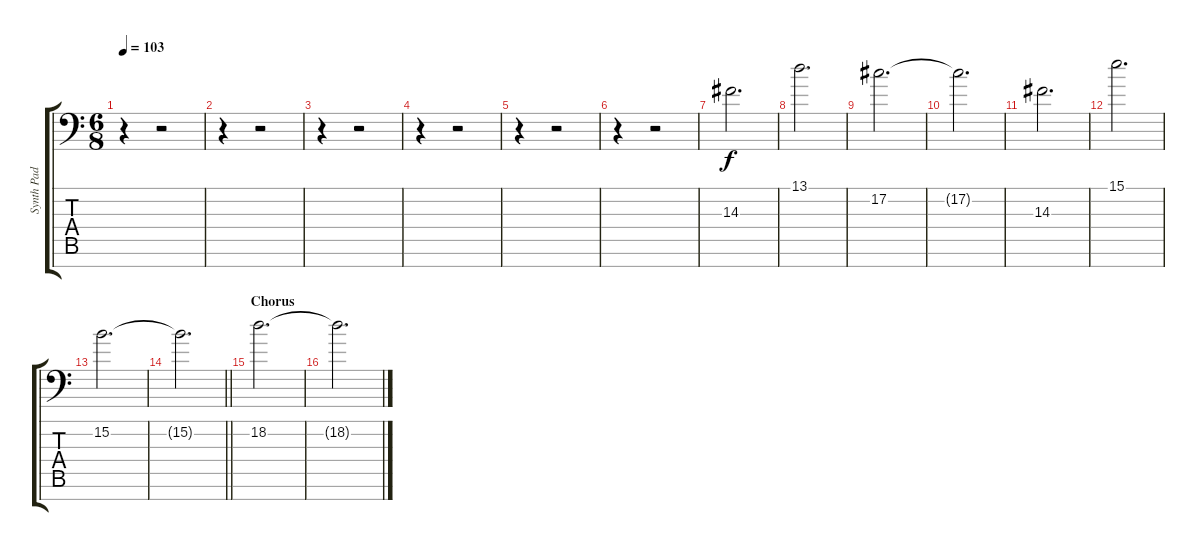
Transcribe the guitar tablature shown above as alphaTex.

\track ("Synth Pad" "Synth Pad") {instrument pad2warm}
\staff {score tabs}
\tuning (Db4 Ab3 E3 B2 Gb2 Db2 Gb1) {hide}
\ts (6 8)
\tempo 103
\clef f4
\ks c
r.4{dy f} r.2 |
r.4 r.2 |
r.4 r.2 |
r.4 r.2 |
r.4 r.2 |
r.4 r.2 |
14.3.2{d} |
13.1.2{d} |
17.2.2{d} |
17.2{t}.2{d} |
14.3.2{d} |
15.1.2{d} |
15.2.2{d} |
\barLineRight lightlight
15.2{t}.2{d} |
\section ("" "Chorus")
18.2.2{d} |
18.2{t}.2{d}
